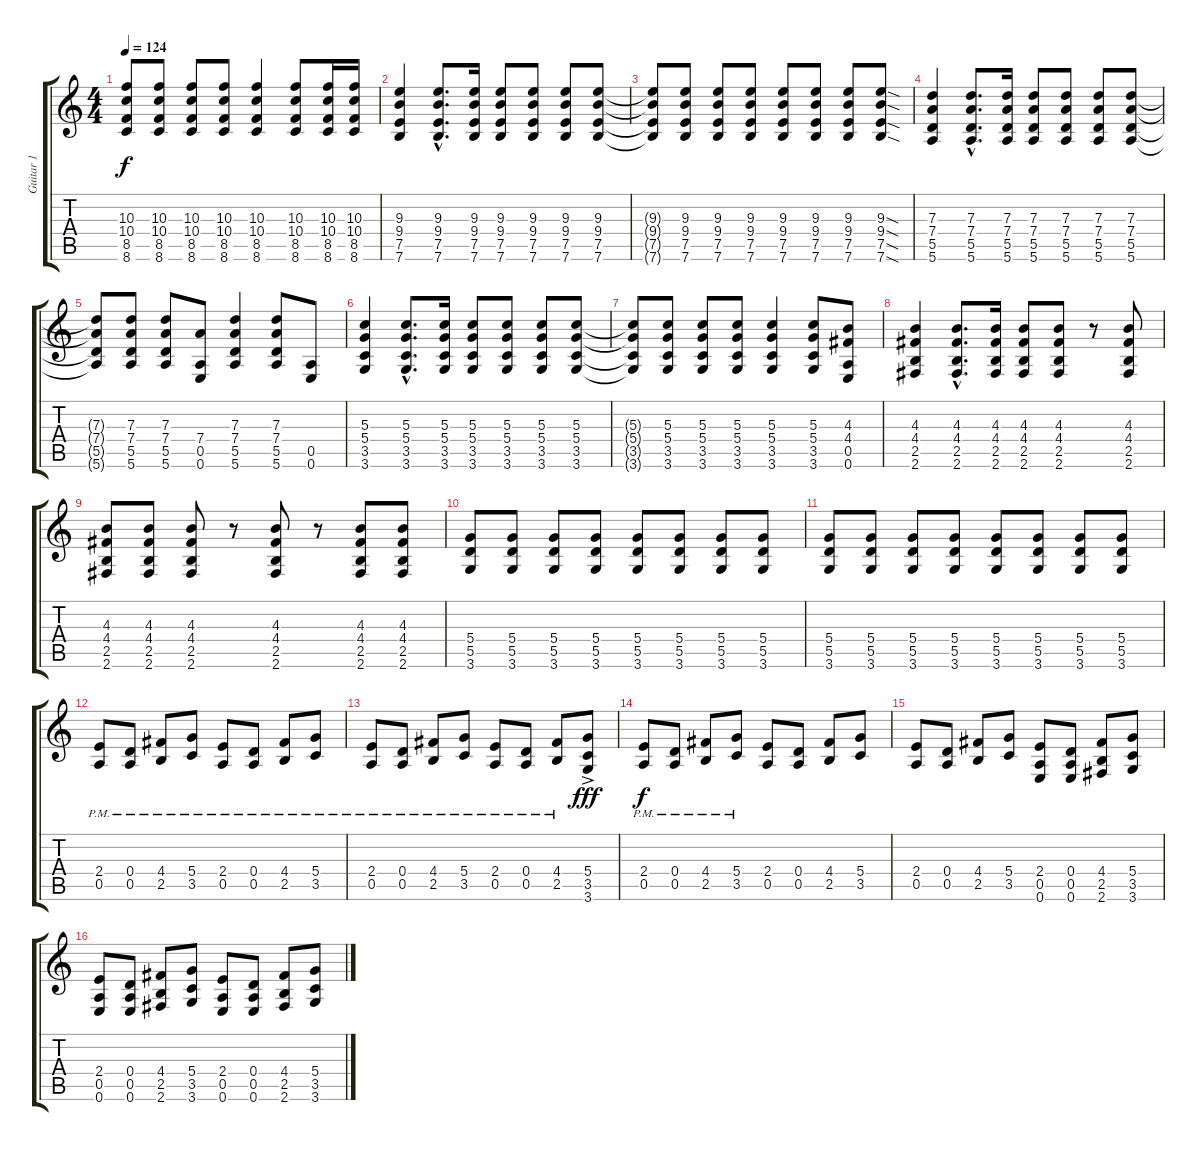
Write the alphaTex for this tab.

\track ("Guitar 1" "Guitar 1") {instrument distortionguitar}
\staff {score tabs}
\tuning (E4 B3 G3 D3 A2 E2) {hide}
\ts (4 4)
\tempo 124
\clef g2
\ks c
(10.3 10.4 8.5 8.6).8{dy f} (10.3 10.4 8.5 8.6).8 (10.3 10.4 8.5 8.6).8 (10.3 10.4 8.5 8.6).8 (10.3 10.4 8.5 8.6).4 (10.3 10.4 8.5 8.6).8 (10.3 10.4 8.5 8.6).16 (10.3 10.4 8.5 8.6).16 |
(9.3 9.4 7.5 7.6).4 (9.3{hac} 9.4{hac} 7.5{hac} 7.6{hac}).8{d} (9.3 9.4 7.5 7.6).16 (9.3 9.4 7.5 7.6).8 (9.3 9.4 7.5 7.6).8 (9.3 9.4 7.5 7.6).8 (9.3 9.4 7.5 7.6).8 |
(9.3{t} 9.4{t} 7.5{t} 7.6{t}).8 (9.3 9.4 7.5 7.6).8 (9.3 9.4 7.5 7.6).8 (9.3 9.4 7.5 7.6).8 (9.3 9.4 7.5 7.6).8 (9.3 9.4 7.5 7.6).8 (9.3 9.4 7.5 7.6).8 (9.3{sod} 9.4{sod} 7.5{sod} 7.6{sod}).8 |
(7.3 7.4 5.5 5.6).4 (7.3{hac} 7.4{hac} 5.5{hac} 5.6{hac}).8{d} (7.3 7.4 5.5 5.6).16 (7.3 7.4 5.5 5.6).8 (7.3 7.4 5.5 5.6).8 (7.3 7.4 5.5 5.6).8 (7.3 7.4 5.5 5.6).8 |
(7.3{t} 7.4{t} 5.5{t} 5.6{t}).8 (7.3 7.4 5.5 5.6).8 (7.3 7.4 5.5 5.6).8 (7.4 0.5 0.6).8 (7.3 7.4 5.5 5.6).4 (7.3 7.4 5.5 5.6).8 (0.5 0.6).8 |
(5.3 5.4 3.5 3.6).4 (5.3{hac} 5.4{hac} 3.5{hac} 3.6{hac}).8{d} (5.3 5.4 3.5 3.6).16 (5.3 5.4 3.5 3.6).8 (5.3 5.4 3.5 3.6).8 (5.3 5.4 3.5 3.6).8 (5.3 5.4 3.5 3.6).8 |
(5.3{t} 5.4{t} 3.5{t} 3.6{t}).8 (5.3 5.4 3.5 3.6).8 (5.3 5.4 3.5 3.6).8 (5.3 5.4 3.5 3.6).8 (5.3 5.4 3.5 3.6).4 (5.3 5.4 3.5 3.6).8 (4.3 4.4 0.5 0.6).8 |
(4.3 4.4 2.5 2.6).4 (4.3{hac} 4.4{hac} 2.5{hac} 2.6{hac}).8{d} (4.3 4.4 2.5 2.6).16 (4.3 4.4 2.5 2.6).8 (4.3 4.4 2.5 2.6).8 r.8 (4.3 4.4 2.5 2.6).8 |
(4.3 4.4 2.5 2.6).8 (4.3 4.4 2.5 2.6).8 (4.3 4.4 2.5 2.6).8 r.8 (4.3 4.4 2.5 2.6).8 r.8 (4.3 4.4 2.5 2.6).8 (4.3 4.4 2.5 2.6).8 |
(5.4 5.5 3.6).8 (5.4 5.5 3.6).8 (5.4 5.5 3.6).8 (5.4 5.5 3.6).8 (5.4 5.5 3.6).8 (5.4 5.5 3.6).8 (5.4 5.5 3.6).8 (5.4 5.5 3.6).8 |
(5.4 5.5 3.6).8 (5.4 5.5 3.6).8 (5.4 5.5 3.6).8 (5.4 5.5 3.6).8 (5.4 5.5 3.6).8 (5.4 5.5 3.6).8 (5.4 5.5 3.6).8 (5.4 5.5 3.6).8 |
(2.4{pm} 0.5{pm}).8 (0.4{pm} 0.5{pm}).8 (4.4{pm} 2.5{pm}).8 (5.4{pm} 3.5{pm}).8 (2.4{pm} 0.5{pm}).8 (0.4{pm} 0.5{pm}).8 (4.4{pm} 2.5{pm}).8 (5.4{pm} 3.5{pm}).8 |
(2.4{pm} 0.5{pm}).8 (0.4{pm} 0.5{pm}).8 (4.4{pm} 2.5{pm}).8 (5.4{pm} 3.5{pm}).8 (2.4{pm} 0.5{pm}).8 (0.4{pm} 0.5{pm}).8 (4.4{pm} 2.5{pm}).8 (5.4{ac} 3.5{ac} 3.6{ac}).8{dy fff} |
(2.4{pm} 0.5{pm}).8{dy f} (0.4{pm} 0.5{pm}).8 (4.4{pm} 2.5{pm}).8 (5.4{pm} 3.5{pm}).8 (2.4 0.5).8 (0.4 0.5).8 (4.4 2.5).8 (5.4 3.5).8 |
(2.4 0.5).8 (0.4 0.5).8 (4.4 2.5).8 (5.4 3.5).8 (2.4 0.5 0.6).8 (0.4 0.5 0.6).8 (4.4 2.5 2.6).8 (5.4 3.5 3.6).8 |
(2.4 0.5 0.6).8 (0.4 0.5 0.6).8 (4.4 2.5 2.6).8 (5.4 3.5 3.6).8 (2.4 0.5 0.6).8 (0.4 0.5 0.6).8 (4.4 2.5 2.6).8 (5.4 3.5 3.6).8
